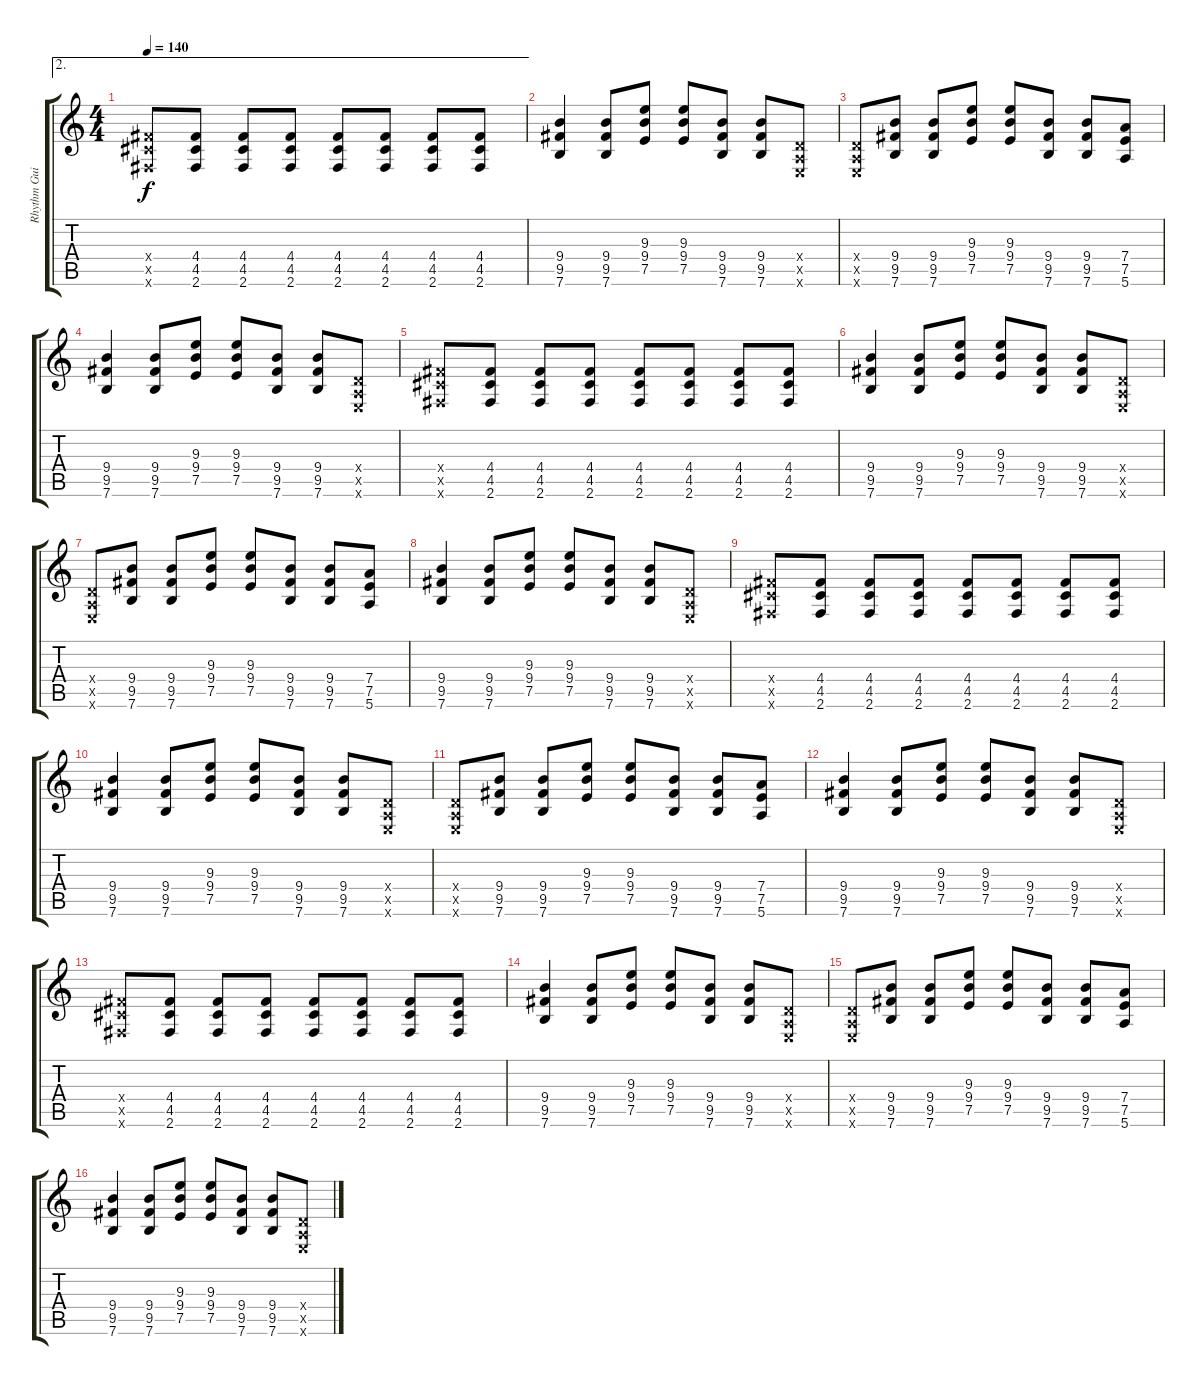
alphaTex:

\track ("Rhythm Guitar" "Rhythm Gui") {instrument overdrivenguitar}
\staff {score tabs}
\tuning (E4 B3 G3 D3 A2 E2) {hide}
\ae 2
\ts (4 4)
\tempo 140
\clef g2
\ks c
(4.4{x} 4.5{x} 2.6{x}).8{dy f} (4.4 4.5 2.6).8 (4.4 4.5 2.6).8 (4.4 4.5 2.6).8 (4.4 4.5 2.6).8 (4.4 4.5 2.6).8 (4.4 4.5 2.6).8 (4.4 4.5 2.6).8 |
(9.4 9.5 7.6).4 (9.4 9.5 7.6).8 (9.3 9.4 7.5).8 (9.3 9.4 7.5).8 (9.4 9.5 7.6).8 (9.4 9.5 7.6).8 (0.4{x} 0.5{x} 0.6{x}).8 |
(0.4{x} 0.5{x} 0.6{x}).8 (9.4 9.5 7.6).8 (9.4 9.5 7.6).8 (9.3 9.4 7.5).8 (9.3 9.4 7.5).8 (9.4 9.5 7.6).8 (9.4 9.5 7.6).8 (7.4 7.5 5.6).8 |
(9.4 9.5 7.6).4 (9.4 9.5 7.6).8 (9.3 9.4 7.5).8 (9.3 9.4 7.5).8 (9.4 9.5 7.6).8 (9.4 9.5 7.6).8 (0.4{x} 0.5{x} 0.6{x}).8 |
(4.4{x} 4.5{x} 2.6{x}).8 (4.4 4.5 2.6).8 (4.4 4.5 2.6).8 (4.4 4.5 2.6).8 (4.4 4.5 2.6).8 (4.4 4.5 2.6).8 (4.4 4.5 2.6).8 (4.4 4.5 2.6).8 |
(9.4 9.5 7.6).4 (9.4 9.5 7.6).8 (9.3 9.4 7.5).8 (9.3 9.4 7.5).8 (9.4 9.5 7.6).8 (9.4 9.5 7.6).8 (0.4{x} 0.5{x} 0.6{x}).8 |
(0.4{x} 0.5{x} 0.6{x}).8 (9.4 9.5 7.6).8 (9.4 9.5 7.6).8 (9.3 9.4 7.5).8 (9.3 9.4 7.5).8 (9.4 9.5 7.6).8 (9.4 9.5 7.6).8 (7.4 7.5 5.6).8 |
(9.4 9.5 7.6).4 (9.4 9.5 7.6).8 (9.3 9.4 7.5).8 (9.3 9.4 7.5).8 (9.4 9.5 7.6).8 (9.4 9.5 7.6).8 (0.4{x} 0.5{x} 0.6{x}).8 |
(4.4{x} 4.5{x} 2.6{x}).8 (4.4 4.5 2.6).8 (4.4 4.5 2.6).8 (4.4 4.5 2.6).8 (4.4 4.5 2.6).8 (4.4 4.5 2.6).8 (4.4 4.5 2.6).8 (4.4 4.5 2.6).8 |
(9.4 9.5 7.6).4 (9.4 9.5 7.6).8 (9.3 9.4 7.5).8 (9.3 9.4 7.5).8 (9.4 9.5 7.6).8 (9.4 9.5 7.6).8 (0.4{x} 0.5{x} 0.6{x}).8 |
(0.4{x} 0.5{x} 0.6{x}).8 (9.4 9.5 7.6).8 (9.4 9.5 7.6).8 (9.3 9.4 7.5).8 (9.3 9.4 7.5).8 (9.4 9.5 7.6).8 (9.4 9.5 7.6).8 (7.4 7.5 5.6).8 |
(9.4 9.5 7.6).4 (9.4 9.5 7.6).8 (9.3 9.4 7.5).8 (9.3 9.4 7.5).8 (9.4 9.5 7.6).8 (9.4 9.5 7.6).8 (0.4{x} 0.5{x} 0.6{x}).8 |
(4.4{x} 4.5{x} 2.6{x}).8 (4.4 4.5 2.6).8 (4.4 4.5 2.6).8 (4.4 4.5 2.6).8 (4.4 4.5 2.6).8 (4.4 4.5 2.6).8 (4.4 4.5 2.6).8 (4.4 4.5 2.6).8 |
(9.4 9.5 7.6).4 (9.4 9.5 7.6).8 (9.3 9.4 7.5).8 (9.3 9.4 7.5).8 (9.4 9.5 7.6).8 (9.4 9.5 7.6).8 (0.4{x} 0.5{x} 0.6{x}).8 |
(0.4{x} 0.5{x} 0.6{x}).8 (9.4 9.5 7.6).8 (9.4 9.5 7.6).8 (9.3 9.4 7.5).8 (9.3 9.4 7.5).8 (9.4 9.5 7.6).8 (9.4 9.5 7.6).8 (7.4 7.5 5.6).8 |
(9.4 9.5 7.6).4 (9.4 9.5 7.6).8 (9.3 9.4 7.5).8 (9.3 9.4 7.5).8 (9.4 9.5 7.6).8 (9.4 9.5 7.6).8 (0.4{x} 0.5{x} 0.6{x}).8
